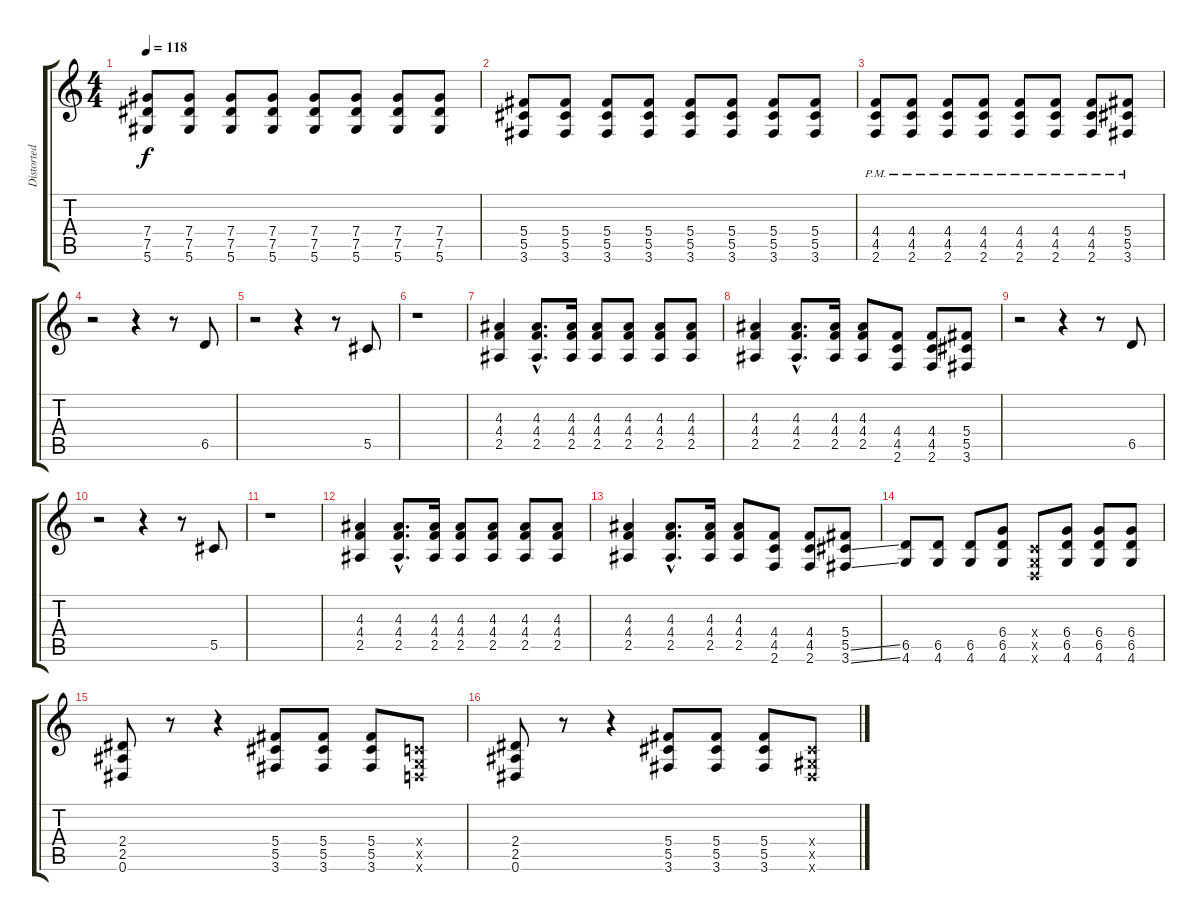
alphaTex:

\track ("Distorted Guitar" "Distorted ") {instrument distortionguitar}
\staff {score tabs}
\tuning (Eb4 Bb3 Gb3 Db3 Ab2 Eb2) {hide}
\ts (4 4)
\tempo 118
\clef g2
\ks c
(7.4 7.5 5.6).8{dy f} (7.4 7.5 5.6).8 (7.4 7.5 5.6).8 (7.4 7.5 5.6).8 (7.4 7.5 5.6).8 (7.4 7.5 5.6).8 (7.4 7.5 5.6).8 (7.4 7.5 5.6).8 |
(5.4 5.5 3.6).8 (5.4 5.5 3.6).8 (5.4 5.5 3.6).8 (5.4 5.5 3.6).8 (5.4 5.5 3.6).8 (5.4 5.5 3.6).8 (5.4 5.5 3.6).8 (5.4 5.5 3.6).8 |
(4.4{pm} 4.5{pm} 2.6{pm}).8 (4.4{pm} 4.5{pm} 2.6{pm}).8 (4.4{pm} 4.5{pm} 2.6{pm}).8 (4.4{pm} 4.5{pm} 2.6{pm}).8 (4.4{pm} 4.5{pm} 2.6{pm}).8 (4.4{pm} 4.5{pm} 2.6{pm}).8 (4.4{pm} 4.5{pm} 2.6{pm}).8 (5.4{pm} 5.5{pm} 3.6{pm}).8 |
r.2{instrument electricguitarclean} r.4 r.8 6.5.8 |
r.2{instrument electricguitarclean} r.4 r.8 5.5.8 |
r.1 |
(4.3 4.4 2.5).4{instrument distortionguitar} (4.3{hac} 4.4{hac} 2.5{hac}).8{d} (4.3 4.4 2.5).16 (4.3 4.4 2.5).8 (4.3 4.4 2.5).8 (4.3 4.4 2.5).8 (4.3 4.4 2.5).8 |
(4.3 4.4 2.5).4 (4.3{hac} 4.4{hac} 2.5{hac}).8{d} (4.3 4.4 2.5).16 (4.3 4.4 2.5).8 (4.4 4.5 2.6).8 (4.4 4.5 2.6).8 (5.4 5.5 3.6).8 |
r.2{instrument electricguitarclean} r.4 r.8 6.5.8 |
r.2{instrument electricguitarclean} r.4 r.8 5.5.8 |
r.1 |
(4.3 4.4 2.5).4{instrument distortionguitar} (4.3{hac} 4.4{hac} 2.5{hac}).8{d} (4.3 4.4 2.5).16 (4.3 4.4 2.5).8 (4.3 4.4 2.5).8 (4.3 4.4 2.5).8 (4.3 4.4 2.5).8 |
(4.3 4.4 2.5).4 (4.3{hac} 4.4{hac} 2.5{hac}).8{d} (4.3 4.4 2.5).16 (4.3 4.4 2.5).8 (4.4 4.5 2.6).8 (4.4 4.5 2.6).8 (5.4 5.5{ss} 3.6{ss}).8 |
(6.5 4.6).8 (6.5 4.6).8 (6.5 4.6).8 (6.4 6.5 4.6).8 (-1.4{x} -1.5{x} -1.6{x}).8 (6.4 6.5 4.6).8 (6.4 6.5 4.6).8 (6.4 6.5 4.6).8 |
(2.4 2.5 0.6).8 r.8 r.4 (5.4 5.5 3.6).8 (5.4 5.5 3.6).8 (5.4 5.5 3.6).8 (-1.4{x} -1.5{x} -1.6{x}).8 |
(2.4 2.5 0.6).8 r.8 r.4 (5.4 5.5 3.6).8 (5.4 5.5 3.6).8 (5.4 5.5 3.6).8 (0.4{x} 0.5{x} 0.6{x}).8
